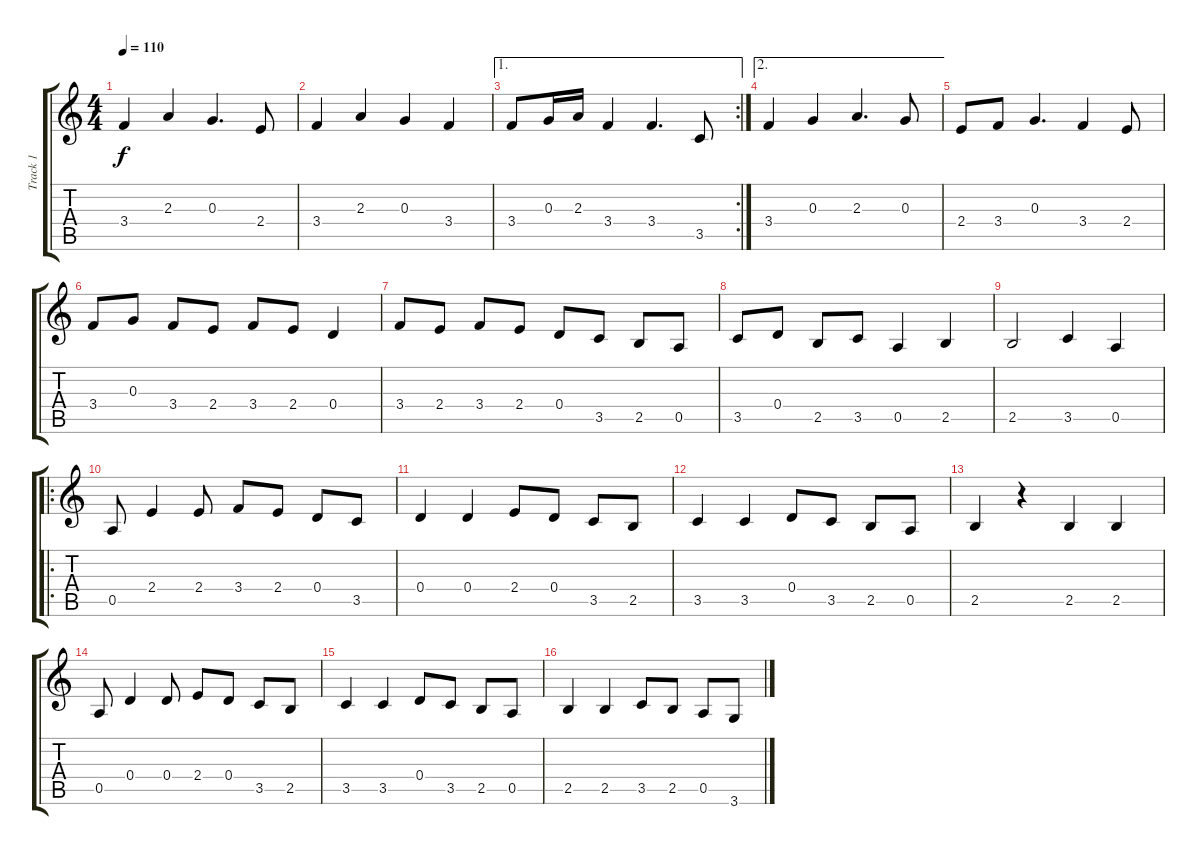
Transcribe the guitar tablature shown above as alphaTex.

\track ("Track 1" "Track 1") {instrument acousticguitarsteel}
\staff {score tabs}
\tuning (E4 B3 G3 D3 A2 E2) {hide}
\ts (4 4)
\tempo 110
\clef g2
\ks c
3.4.4{dy f} 2.3.4 0.3.4{d} 2.4.8 |
3.4.4 2.3.4 0.3.4 3.4.4 |
\ae 1
\rc 2
3.4.8 0.3.16 2.3.16 3.4.4 3.4.4{d} 3.5.8 |
\ae 2
3.4.4 0.3.4 2.3.4{d} 0.3.8 |
2.4.8 3.4.8 0.3.4{d} 3.4.4 2.4.8 |
3.4.8 0.3.8 3.4.8 2.4.8 3.4.8 2.4.8 0.4.4 |
3.4.8 2.4.8 3.4.8 2.4.8 0.4.8 3.5.8 2.5.8 0.5.8 |
3.5.8 0.4.8 2.5.8 3.5.8 0.5.4 2.5.4 |
2.5.2 3.5.4 0.5.4 |
\ro
0.5.8 2.4.4 2.4.8 3.4.8 2.4.8 0.4.8 3.5.8 |
0.4.4 0.4.4 2.4.8 0.4.8 3.5.8 2.5.8 |
3.5.4 3.5.4 0.4.8 3.5.8 2.5.8 0.5.8 |
2.5.4 r.4 2.5.4 2.5.4 |
0.5.8 0.4.4 0.4.8 2.4.8 0.4.8 3.5.8 2.5.8 |
3.5.4 3.5.4 0.4.8 3.5.8 2.5.8 0.5.8 |
2.5.4 2.5.4 3.5.8 2.5.8 0.5.8 3.6.8
